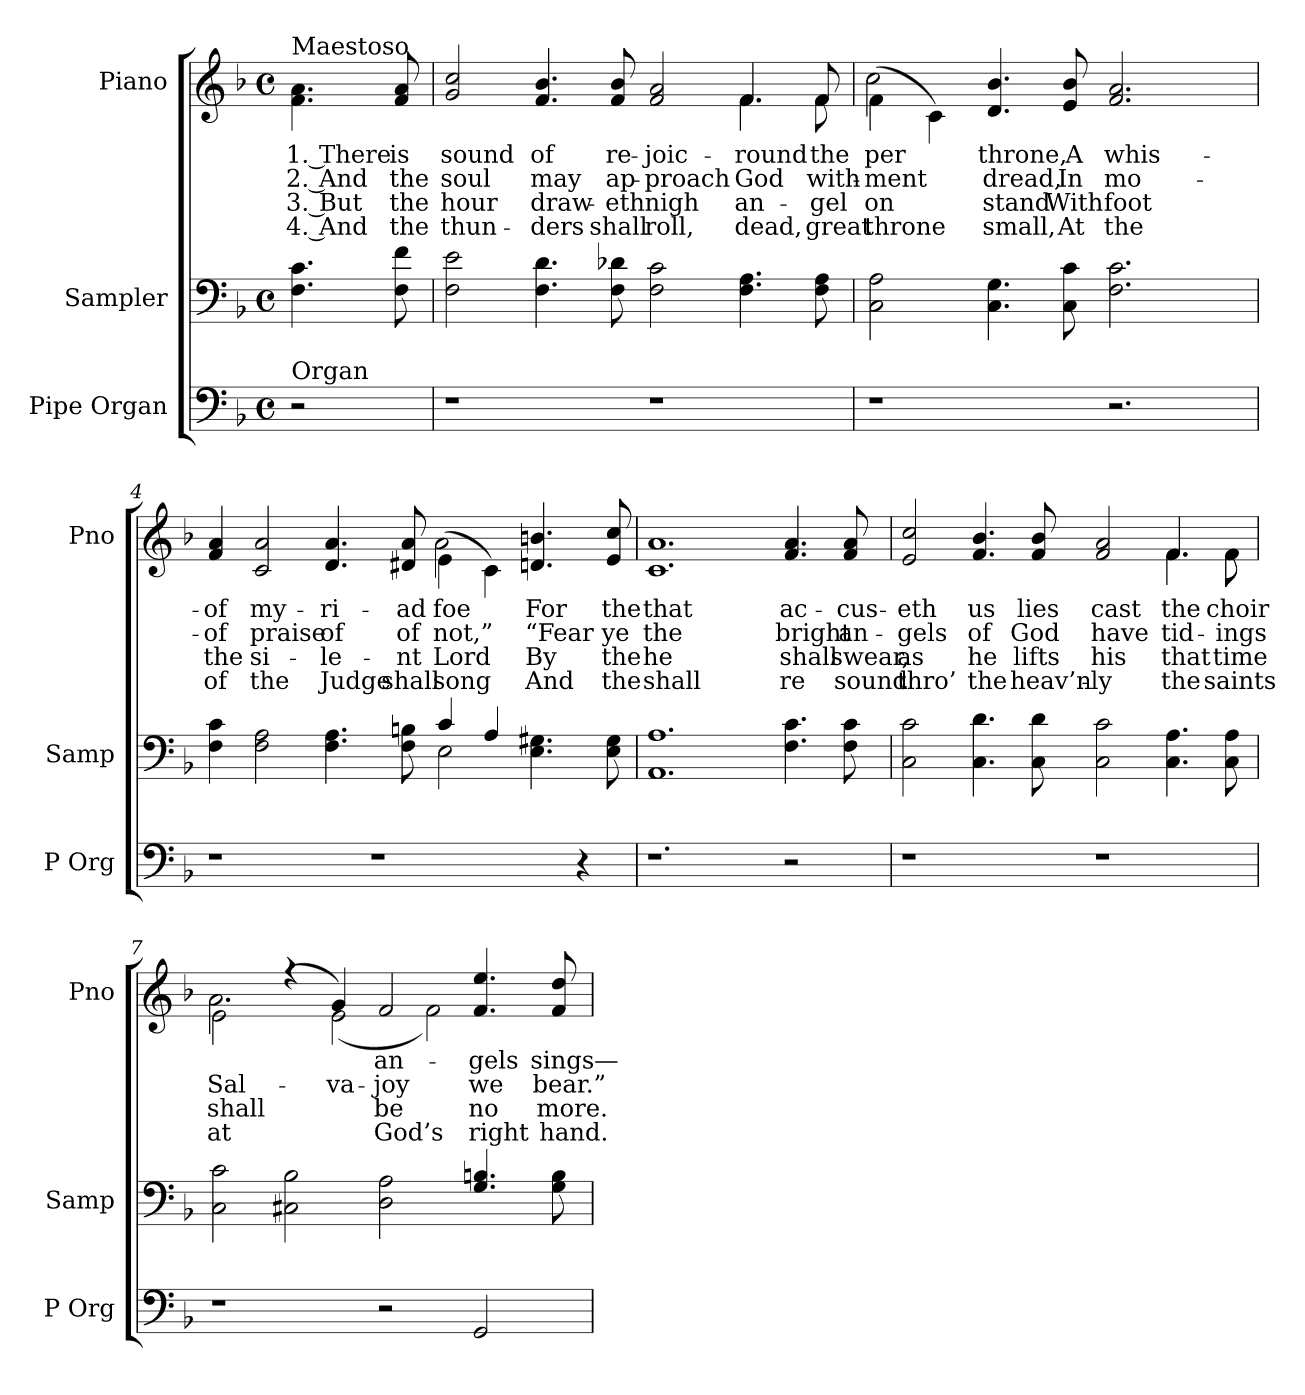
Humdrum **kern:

**kern	**kern	**kern	**text	**text	**text	**text
*part3	*part2	*part1	*part1	*part1	*part1	*part1
*staff3	*staff2	*staff1	*staff1	*staff1	*staff1	*staff1
*I"Pipe Organ	*I"Sampler	*I"Piano	*	*	*	*
*I'P Org	*I'Samp	*I'Pno	*	*	*	*
*clefF4	*clefF4	*clefG2	*	*	*	*
*k[b-]	*k[b-]	*k[b-]	*	*	*	*
*F:	*F:	*F:	*	*	*	*
*M4/4	*M4/4	*M4/4	*	*	*	*
*met(c)	*met(c)	*met(c)	*	*	*	*
=1	=1	=1	=1	=1	=1	=1
!	!	!LO:TX:t=Maestoso	!	!	!	!
!LO:TX:t=Organ	!	!	!	!	!	!
2r	4.F 4.c	4.f\ 4.a\	1. There	2. And	3. But	4. And
.	8F 8f	8f 8a	is	the	the	the
=2	=2	=2	=2	=2	=2	=2
*	*	*^	*	*	*	*
1r	2F 2e	2g 2cc	1.ryy	sound	soul	hour	thun-
.	4.F 4.d	4.f 4.b-	.	of	may	draw-	-ders
.	8F 8d-X	8f 8b-	.	re-	ap-	-eth	shall
1r	2F 2c	2f 2a	.	-joic-	-proach	nigh	roll,
.	4.F 4.A	4.f/	4.f	-round	God	an-	dead,
.	8F 8A	8f/	8f	the	with-	-gel	great
=3	=3	=3	=3	=3	=3	=3	=3
1r	2C 2A	(4f\	2cc	-per	-ment	on	throne
.	.	4c\)	.	.	.	.	.
.	4.C 4.G	4.d 4.b-	1ryy	throne,	dread,	stand	small,
.	8C 8c	8e 8b-	.	A	In	With	At
2.r	2.F 2.c	2.f 2.a	.	whis-	mo-	foot	the
.	.	.	4ryy	.	.	.	.
=4	=4	=4	=4	=4	=4	=4	=4
*	*^	*	*	*	*	*	*
1r	4F 4c	4ryy	4f 4a	4ryy	of	of	the	of
*	*v	*v	*	*	*	*	*	*
*	*	*v	*v	*	*	*	*
.	2F 2A	2c 2a	my-	praise	si-	the
.	4.F 4.A	4.d 4.a	-ri-	of	-le-	Judge
1r	.	.	.	.	.	.
.	8F 8Bn	8d#X 8a	-ad	of	-nt	shall
*	*^	*^	*	*	*	*
.	4c/	2E	(4e\	2a	foe	not,”	Lord	song
.	4A/	.	4c\)	.	.	.	.	.
.	4.E 4.G#X	2ryy	4.dn 4.bn	2ryy	For	“Fear	By	And
4r	.	.	.	.	.	.	.	.
.	8E 8G#	.	8e 8cc	.	the	ye	the	the
*	*v	*v	*	*	*	*	*	*
*	*	*v	*v	*	*	*	*
=5	=5	=5	=5	=5	=5	=5
1.r	1.AA 1.A	1.c 1.a	that	the	he	shall
2r	4.F 4.c	4.f 4.a	ac-	bright	shall	re
.	8F 8c	8f 8a	-cus-	an-	swear,	sound
=6	=6	=6	=6	=6	=6	=6
*	*	*^	*	*	*	*
1r	2C 2c	2e 2cc	1.ryy	-eth	-gels	as	thro’
.	4.C 4.d	4.f 4.b-	.	us	of	he	the
.	8C 8d	8f 8b-	.	lies	God	lifts	heav’n-
1r	2C 2c	2f 2a	.	cast	have	his	-ly
.	4.C 4.A	4.f/	4.f	the	tid-	that	the
.	8C 8A	8f\	8f	choir	-ings	time	saints
=7	=7	=7	=7	=7	=7	=7	=7
1r	2C 2c	2e\	2.a	.	Sal-	shall	at
.	2C#X 2B-	(4r	.	.	.	.	.
.	.	4g/)	(2e	.	-va-	.	.
2r	2D 2A	2f/	.	an-	joy	be	God’s
.	.	.	2f)	.	.	.	.
2GG	4.G/ 4.Bn/	4.f 4.ee	.	-gels	we	no	right
.	.	.	4ryy	.	.	.	.
.	8G 8B	8f 8dd	.	sings—	bear.”	more.	hand.
*	*	*v	*v	*	*	*	*
=	=	=	=	=	=	=
*-	*-	*-	*-	*-	*-	*-
